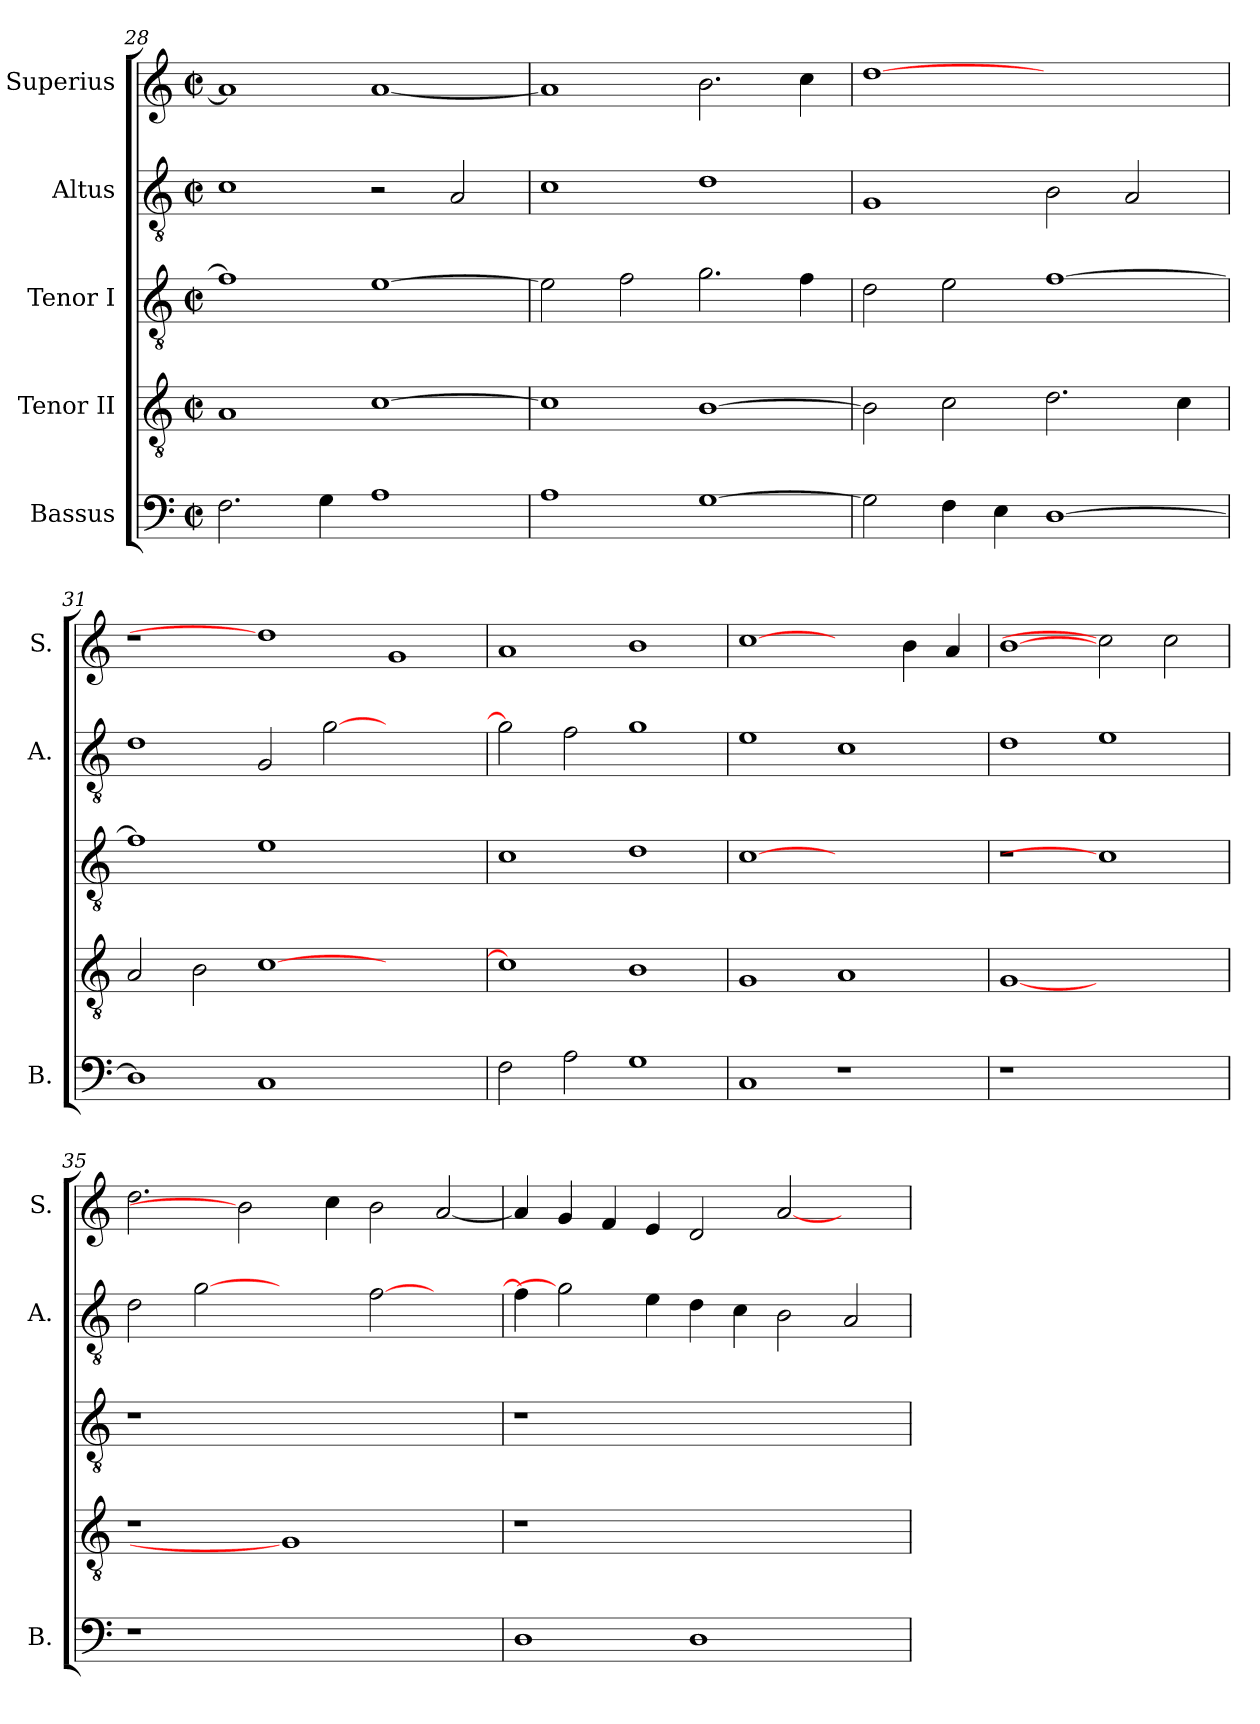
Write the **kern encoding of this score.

**kern	**kern	**kern	**kern	**kern
*part5	*part4	*part3	*part2	*part1
*staff5	*staff4	*staff3	*staff2	*staff1
*I"Bassus	*I"Tenor II	*I"Tenor I	*I"Altus	*I"Superius
*I'B.	*	*	*I'A.	*I'S.
!!LO:LB:g=z
*clefF4	*clefGv2	*clefGv2	*clefGv2	*clefG2
*	*ITrd7c12	*ITrd7c12	*ITrd7c12	*
*k[]	*k[]	*k[]	*k[]	*k[]
*C:	*C:	*C:	*C:	*C:
*M2/2	*M2/2	*M2/2	*M2/2	*M2/2
*met(c|)	*met(c|)	*met(c|)	*met(c|)	*met(c|)
=28	=28	=28	=28	=28
2.Fi\	1AAi	1Fi]	1Ci	1ai]
4Gi\	.	.	.	.
1Ai	[>1Ci	[>1Ei	2r	[<1ai
.	.	.	2AAi/	.
=29	=29	=29	=29	=29
1Ai	1Ci]	2Ei\]	1Ci	1ai]
.	.	2Fi\	.	.
[>1Gi	[>1BBi	2.Gi\	1Di	2.bi\
.	.	4Fi\	.	4cci\
=30	=30	=30	=30	=30
2Gi\]	2BBi\]	2Di\	1GGi	[1ddi
4Fi\	2Ci\	2Ei\	.	.
4Ei\	.	.	.	.
[>1Di	2.Di\	[>1Fi	2BBi\	1ryy
.	.	.	2AAi/	.
.	4Ci\	.	.	.
=31	=31	=31	=31	=31
1Di]	2AAi/	1Fi]	1Di	1r
.	2BBi\	.	.	.
1Ci	[>1Ci	1Ei	2GGi/	1ddi]
.	.	.	[>2Gi\	.
1ryy	1ryy	1ryy	1ryy	1gi
=32	=32	=32	=32	=32
2Fi\	1Ci]	1Ci	2Gi\]	1ai
2Ai\	.	.	2Fi\	.
1Gi	1BBi	1Di	1Gi	1bi
!!LO:PB:g=z
=33	=33	=33	=33	=33
1Ci	1GGi	[1Ci	1Ei	[1cci
1r	1AAi	1ryy	1Ci	2ryy
.	.	.	.	4bi\
.	.	.	.	4ai/
=34	=34	=34	=34	=34
!LO:N:vis=1	!	!LO:N:vis=1	!	!
1r	[1GGi	1r	1Di	[1bi
1ryy	1ryy	1Ci]	1Ei	2cci]
.	.	.	.	2cci\
=35	=35	=35	=35	=35
!LO:N:vis=1	!LO:N:vis=1	!LO:N:vis=1	!	!
1r	1r	1r	2Di\	2.ddi\
.	.	.	[2Gi	.
.	.	.	.	2bi]
1.ryy	1GGi]	1.ryy	2ryy	.
.	.	.	.	4cci\
.	.	.	[>2Fi\	2bi\
.	2ryy	.	2ryy	[<2ai/
=36	=36	=36	=36	=36
!	!LO:N:vis=1	!LO:N:vis=1	!	!
1Di	1r	1r	4Fi\]	4ai/]
.	.	.	2Gi]	4gi/
.	.	.	.	4fi/
.	.	.	4Ei\	4ei/
1Di	1.ryy	1.ryy	4Di\	2di/
.	.	.	4Ci\	.
.	.	.	2BBi\	[<2ai/
2ryy	.	.	2AAi/	2ryy
=	=	=	=	=
*-	*-	*-	*-	*-
